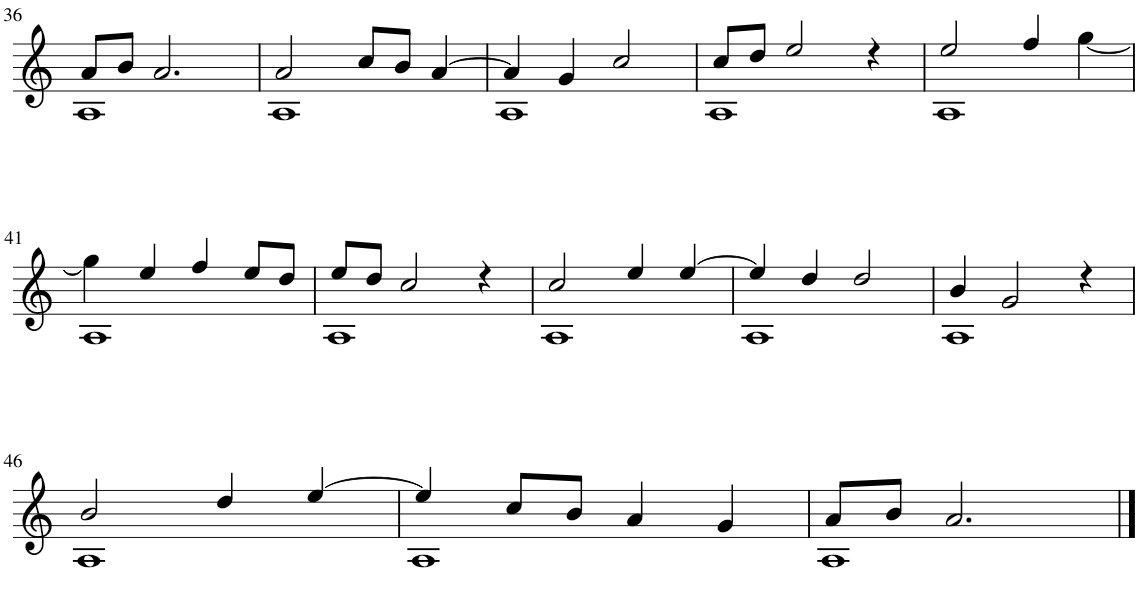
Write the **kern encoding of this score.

**kern
*part1
*staff1
*I"Staff
!!LO:PB:g=z
*clefG2
*k[]
*M4/4
*met(c)
=36
*^
8a/L	1A
8b/J	.
2.a/	.
=37	=37
2a/	1A
8cc/L	.
8b/J	.
[>4a/	.
=38	=38
4a/]	1A
4g/	.
2cc/	.
=39	=39
8cc/L	1A
8dd/J	.
2ee/	.
4r	.
=40	=40
2ee/	1A
4ff/	.
[<4gg\	.
!!LO:LB:g=z	!!
=41	=41
4gg\]	1A
4ee/	.
4ff/	.
8ee/L	.
8dd/J	.
=42	=42
8ee/L	1A
8dd/J	.
2cc/	.
4r	.
=43	=43
2cc/	1A
4ee/	.
[>4ee/	.
=44	=44
4ee/]	1A
4dd/	.
2dd/	.
=45	=45
4b/	1A
2g/	.
4r	.
!!LO:LB:g=z	!!
=46	=46
2b/	1A
4dd/	.
[>4ee/	.
=47	=47
4ee/]	1A
8cc/L	.
8b/J	.
4a/	.
4g/	.
=48	=48
8a/L	1A
8b/J	.
2.a/	.
*v	*v
==
*-
